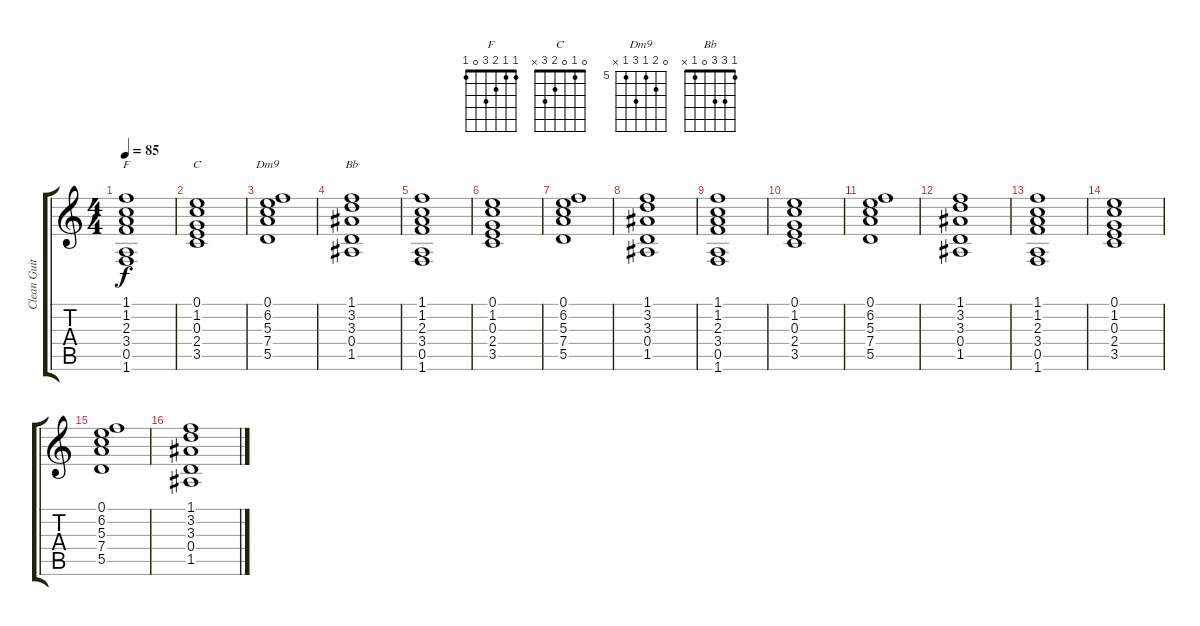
\track ("Clean Guitar" "Clean Guit") {instrument acousticguitarsteel}
\staff {score tabs}
\tuning (E4 B3 G3 D3 A2 E2) {hide}
\chord ("F" 1 1 2 3 0 1)
\chord ("C" 0 1 0 2 3 x)
\chord ("Dm9" 0 6 5 7 5 x) {firstfret 5}
\chord ("Bb" 1 3 3 0 1 x)
\ts (4 4)
\tempo 85
\clef g2
\ks c
(1.1 1.2 2.3 3.4 0.5 1.6).1{ch "F" dy f} |
(0.1 1.2 0.3 2.4 3.5).1{ch "C"} |
(0.1 6.2 5.3 7.4 5.5).1{ch "Dm9"} |
(1.1 3.2 3.3 0.4 1.5).1{ch "Bb"} |
(1.1 1.2 2.3 3.4 0.5 1.6).1 |
(0.1 1.2 0.3 2.4 3.5).1 |
(0.1 6.2 5.3 7.4 5.5).1 |
(1.1 3.2 3.3 0.4 1.5).1 |
(1.1 1.2 2.3 3.4 0.5 1.6).1 |
(0.1 1.2 0.3 2.4 3.5).1 |
(0.1 6.2 5.3 7.4 5.5).1 |
(1.1 3.2 3.3 0.4 1.5).1 |
(1.1 1.2 2.3 3.4 0.5 1.6).1 |
(0.1 1.2 0.3 2.4 3.5).1 |
(0.1 6.2 5.3 7.4 5.5).1 |
(1.1 3.2 3.3 0.4 1.5).1
